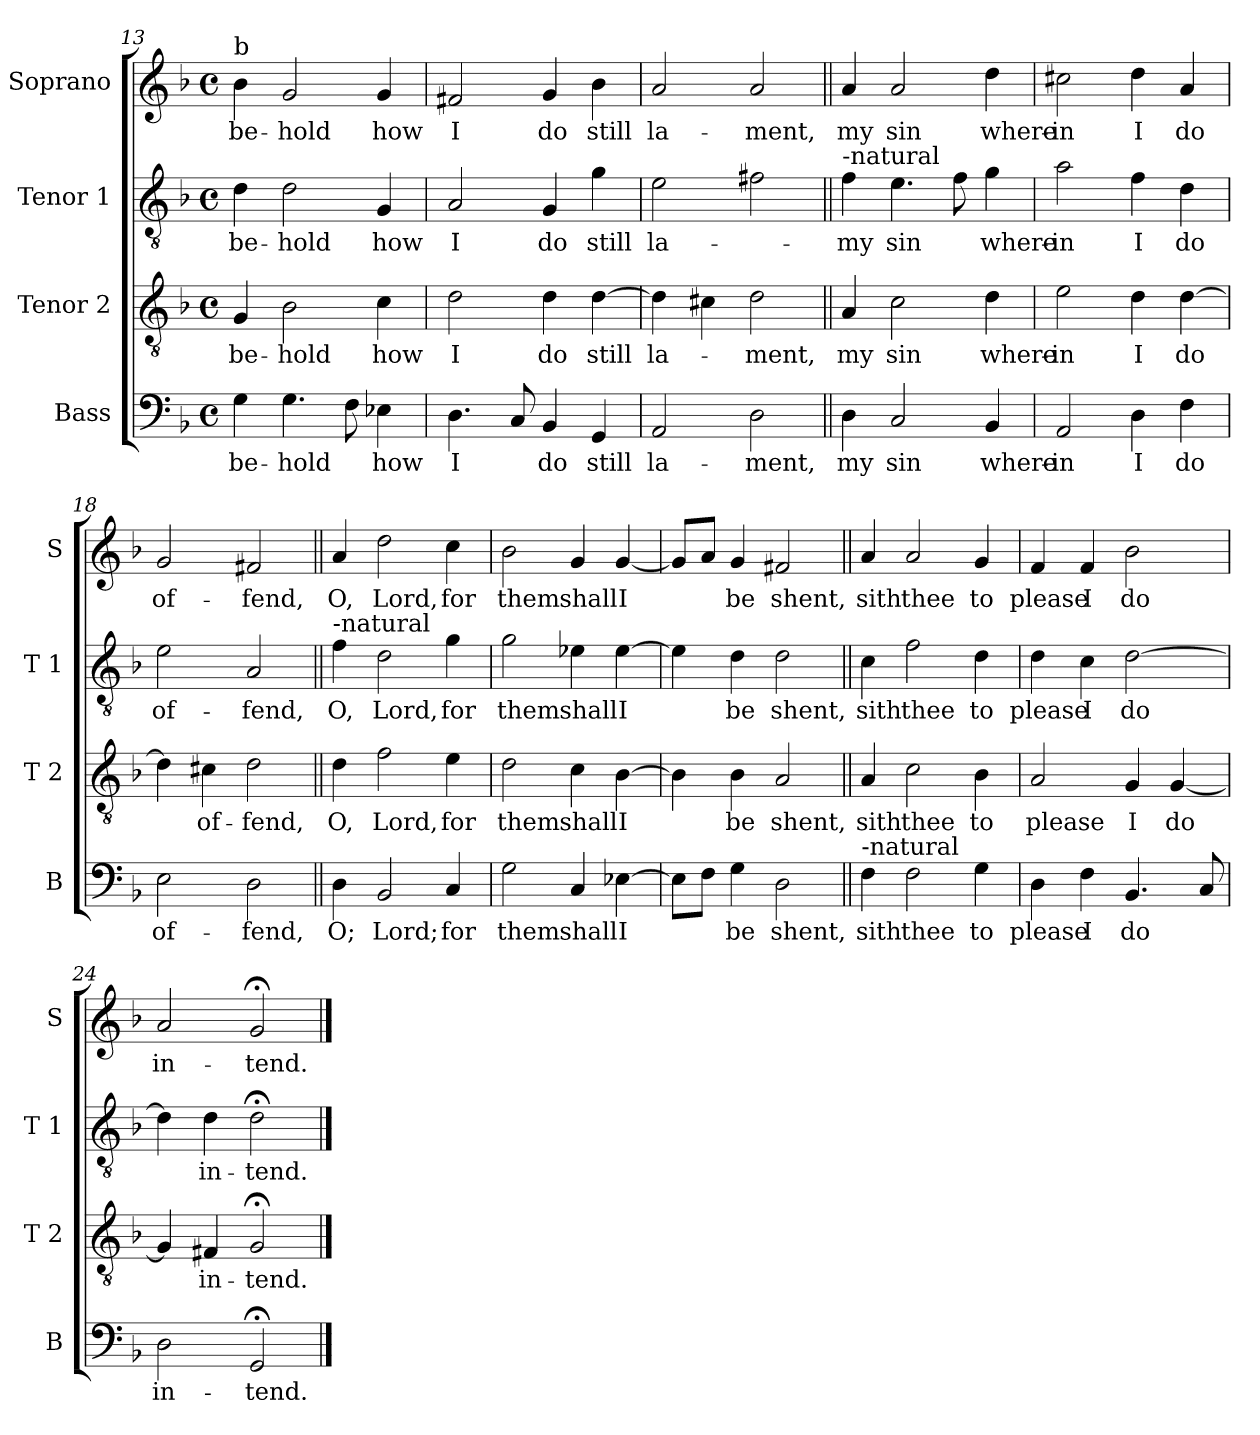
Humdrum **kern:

**kern	**text	**kern	**text	**kern	**text	**kern	**text
*part4	*part4	*part3	*part3	*part2	*part2	*part1	*part1
*staff4	*staff4	*staff3	*staff3	*staff2	*staff2	*staff1	*staff1
*I"Bass	*	*I"Tenor 2	*	*I"Tenor 1	*	*I"Soprano	*
*I'B	*	*I'T 2	*	*I'T 1	*	*I'S	*
*clefF4	*	*clefGv2	*	*clefGv2	*	*clefG2	*
*k[b-]	*	*k[b-]	*	*k[b-]	*	*k[b-]	*
*F:	*	*F:	*	*F:	*	*F:	*
*M4/4	*	*M4/4	*	*M4/4	*	*M4/4	*
*met(c)	*	*met(c)	*	*met(c)	*	*met(c)	*
=13	=13	=13	=13	=13	=13	=13	=13
!	!	!	!	!	!	!LO:TX:a:t=b	!
!	!LO:LY:b	!	!LO:LY:b	!	!LO:LY:b	!	!LO:LY:b
4G\	be-	4G/	be-	4d\	be-	4b-\	be-
!	!LO:LY:b	!	!LO:LY:b	!	!LO:LY:b	!	!LO:LY:b
4.G\	-hold	2B-\	-hold	2d\	-hold	2g/	-hold
8F\	.	.	.	.	.	.	.
!	!LO:LY:b	!	!LO:LY:b	!	!LO:LY:b	!	!LO:LY:b
4E-X\	how	4c\	how	4G/	how	4g/	how
=14	=14	=14	=14	=14	=14	=14	=14
!	!LO:LY:b	!	!LO:LY:b	!	!LO:LY:b	!	!LO:LY:b
4.D\	I	2d\	I	2A/	I	2f#X/	I
8C/	.	.	.	.	.	.	.
!	!LO:LY:b	!	!LO:LY:b	!	!LO:LY:b	!	!LO:LY:b
4BB-/	do	4d\	do	4G/	do	4g/	do
!	!LO:LY:b	!	!LO:LY:b	!	!LO:LY:b	!	!LO:LY:b
4GG/	still	[4d\	still	4g\	still	4b-\	still
!!LO:PB:g=z
=15	=15	=15	=15	=15	=15	=15	=15
!	!LO:LY:b	!	!LO:LY:b	!	!LO:LY:b	!	!LO:LY:b
2AA/	la-	4d\]	la-	2e\	la-	2a/	la-
.	.	4c#X\	.	.	.	.	.
!	!LO:LY:b	!	!LO:LY:b	!	!	!	!LO:LY:b
2D\	-ment,	2d\	-ment,	2f#X\	.	2a/	-ment,
=16||	=16||	=16||	=16||	=16||	=16||	=16||	=16||
!	!	!	!	!LO:TX:a:t=-natural	!	!	!
!	!LO:LY:b	!	!LO:LY:b	!	!LO:LY:b	!	!LO:LY:b
4D\	my	4A/	my	4f\	my	4a/	my
!	!LO:LY:b	!	!LO:LY:b	!	!LO:LY:b	!	!LO:LY:b
2C/	sin	2c\	sin	4.e\	sin	2a/	sin
.	.	.	.	8f\	.	.	.
!	!LO:LY:b	!	!LO:LY:b	!	!LO:LY:b	!	!LO:LY:b
4BB-/	where-	4d\	where-	4g\	where-	4dd\	where-
=17	=17	=17	=17	=17	=17	=17	=17
!	!LO:LY:b	!	!LO:LY:b	!	!LO:LY:b	!	!LO:LY:b
2AA/	-in	2e\	-in	2a\	-in	2cc#X\	-in
!	!LO:LY:b	!	!LO:LY:b	!	!LO:LY:b	!	!LO:LY:b
4D\	I	4d\	I	4f\	I	4dd\	I
!	!LO:LY:b	!	!LO:LY:b	!	!LO:LY:b	!	!LO:LY:b
4F\	do	[4d\	do	4d\	do	4a/	do
=18	=18	=18	=18	=18	=18	=18	=18
!	!LO:LY:b	!	!	!	!LO:LY:b	!	!LO:LY:b
2E\	of-	4d\]	.	2e\	of-	2g/	of-
!	!	!	!LO:LY:b	!	!	!	!
.	.	4c#X\	of-	.	.	.	.
!	!LO:LY:b	!	!LO:LY:b	!	!LO:LY:b	!	!LO:LY:b
2D\	-fend,	2d\	-fend,	2A/	-fend,	2f#X/	-fend,
=19||	=19||	=19||	=19||	=19||	=19||	=19||	=19||
!	!	!	!	!LO:TX:a:t=-natural	!	!	!
!	!LO:LY:b	!	!LO:LY:b	!	!LO:LY:b	!	!LO:LY:b
4D\	O;	4d\	O,	4f\	O,	4a/	O,
!	!LO:LY:b	!	!LO:LY:b	!	!LO:LY:b	!	!LO:LY:b
2BB-/	Lord;	2f\	Lord,	2d\	Lord,	2dd\	Lord,
!	!LO:LY:b	!	!LO:LY:b	!	!LO:LY:b	!	!LO:LY:b
4C/	for	4e\	for	4g\	for	4cc\	for
!!LO:LB:g=z
=20	=20	=20	=20	=20	=20	=20	=20
!	!LO:LY:b	!	!LO:LY:b	!	!LO:LY:b	!	!LO:LY:b
2G\	them	2d\	them	2g\	them	2b-\	them
!	!LO:LY:b	!	!LO:LY:b	!	!LO:LY:b	!	!LO:LY:b
4C/	shall	4c\	shall	4e-X\	shall	4g/	shall
!	!LO:LY:b	!	!LO:LY:b	!	!LO:LY:b	!	!LO:LY:b
[4E-X\	I	[4B-\	I	[4e-\	I	[4g/	I
=21	=21	=21	=21	=21	=21	=21	=21
8E-\L]	.	4B-\]	.	4e-\]	.	8g/L]	.
8F\J	.	.	.	.	.	8a/J	.
!	!LO:LY:b	!	!LO:LY:b	!	!LO:LY:b	!	!LO:LY:b
4G\	be	4B-\	be	4d\	be	4g/	be
!	!LO:LY:b	!	!LO:LY:b	!	!LO:LY:b	!	!LO:LY:b
2D\	shent,	2A/	shent,	2d\	shent,	2f#X/	shent,
=22||	=22||	=22||	=22||	=22||	=22||	=22||	=22||
!LO:TX:a:t=-natural	!	!	!	!	!	!	!
!	!LO:LY:b	!	!LO:LY:b	!	!LO:LY:b	!	!LO:LY:b
4F\	sith	4A/	sith	4c\	sith	4a/	sith
!	!LO:LY:b	!	!LO:LY:b	!	!LO:LY:b	!	!LO:LY:b
2F\	thee	2c\	thee	2f\	thee	2a/	thee
!	!LO:LY:b	!	!LO:LY:b	!	!LO:LY:b	!	!LO:LY:b
4G\	to	4B-\	to	4d\	to	4g/	to
=23	=23	=23	=23	=23	=23	=23	=23
!	!LO:LY:b	!	!LO:LY:b	!	!LO:LY:b	!	!LO:LY:b
4D\	please	2A/	please	4d\	please	4f/	please
!	!LO:LY:b	!	!	!	!LO:LY:b	!	!LO:LY:b
4F\	I	.	.	4c\	I	4f/	I
!	!LO:LY:b	!	!LO:LY:b	!	!LO:LY:b	!	!LO:LY:b
4.BB-/	do	4G/	I	[2d\	do	2b-\	do
!	!	!	!LO:LY:b	!	!	!	!
.	.	[4G/	do	.	.	.	.
8C/	.	.	.	.	.	.	.
=24	=24	=24	=24	=24	=24	=24	=24
!	!LO:LY:b	!	!	!	!	!	!LO:LY:b
2D\	in-	4G/]	.	4d\]	.	2a/	in-
!	!	!	!LO:LY:b	!	!LO:LY:b	!	!
.	.	4F#X/	in-	4d\	in-	.	.
!	!LO:LY:b	!	!LO:LY:b	!	!LO:LY:b	!	!LO:LY:b
2GG;</	-tend.	2G;</	-tend.	2d;<\	-tend.	2g;</	-tend.-
==	==	==	==	==	==	==	==
*-	*-	*-	*-	*-	*-	*-	*-
